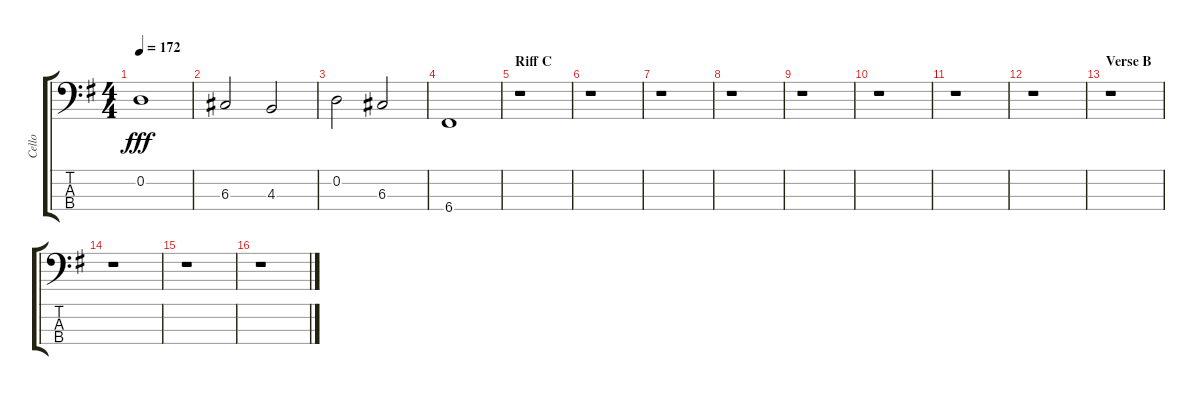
\track ("Cello" "Cello") {instrument cello}
\staff {score tabs}
\tuning (A3 D3 G2 C2) {hide}
\ts (4 4)
\tempo 172
\clef f4
\ks eminor
0.2.1{dy fff} |
6.3.2 4.3.2 |
0.2.2 6.3.2 |
6.4.1 |
\section ("" "Riff C")
r.1 |
r.1 |
r.1 |
r.1 |
r.1 |
r.1 |
r.1 |
r.1 |
\section ("" "Verse B")
r.1 |
r.1 |
r.1 |
r.1
